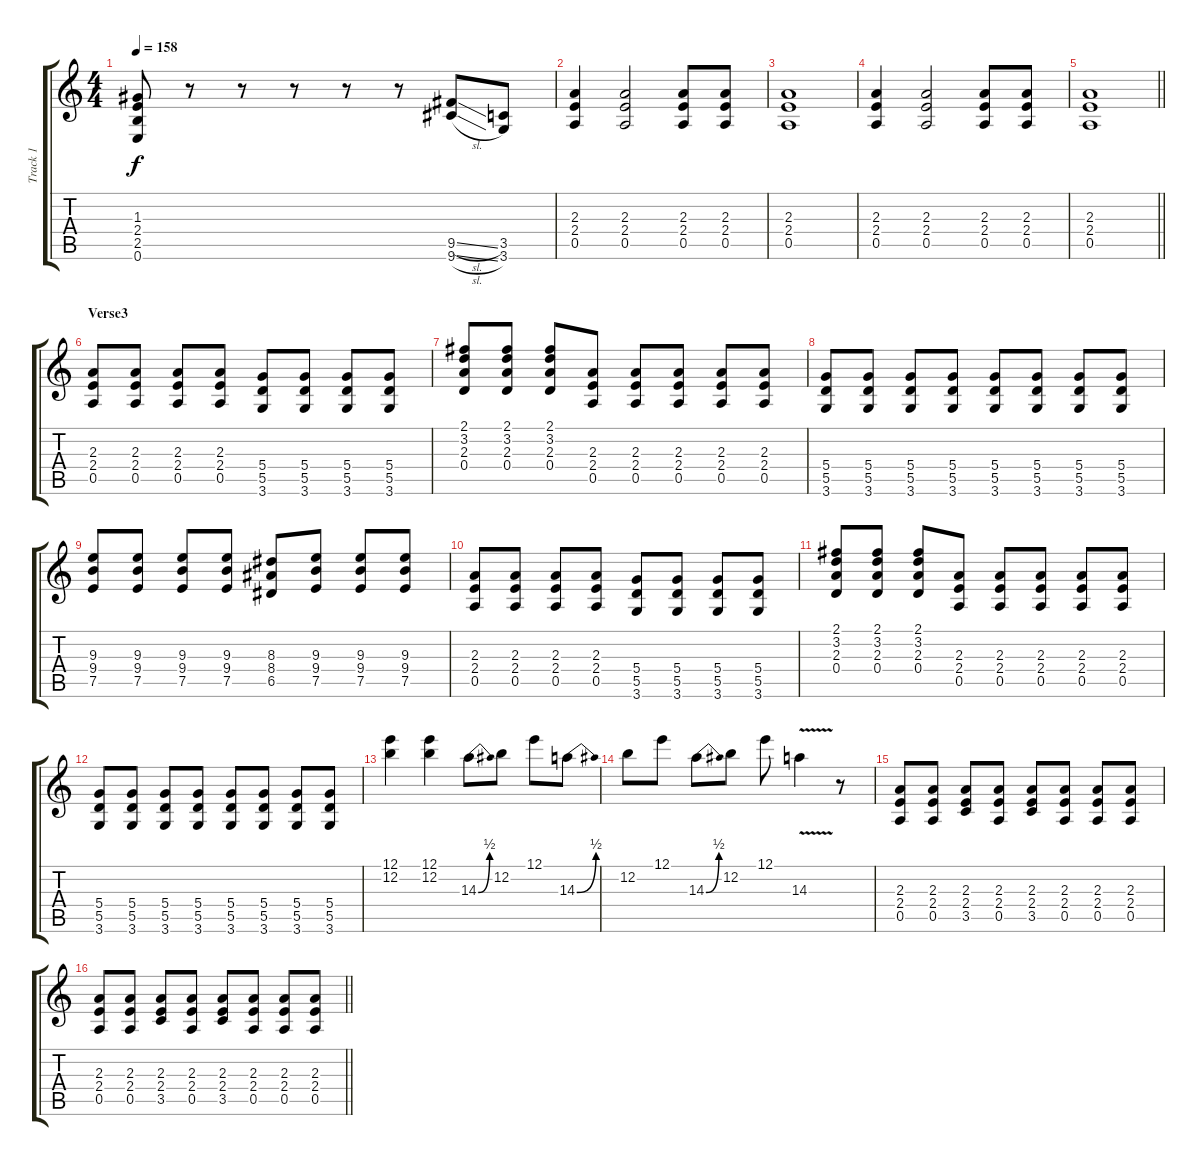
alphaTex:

\track ("Track 1" "Track 1") {instrument overdrivenguitar}
\staff {score tabs}
\tuning (E4 B3 G3 D3 A2 E2) {hide}
\ts (4 4)
\tempo 158
\clef g2
\ks c
(1.3 2.4 2.5 0.6).8{dy f} r.8 r.8 r.8 r.8 r.8 (9.5{sl} 9.6{sl}).8 (3.5 3.6).8 |
(2.3 2.4 0.5).4 (2.3 2.4 0.5).2 (2.3 2.4 0.5).8 (2.3 2.4 0.5).8 |
(2.3 2.4 0.5).1 |
(2.3 2.4 0.5).4 (2.3 2.4 0.5).2 (2.3 2.4 0.5).8 (2.3 2.4 0.5).8 |
\barLineRight lightlight
(2.3 2.4 0.5).1 |
\section ("" "Verse3")
(2.3 2.4 0.5).8 (2.3 2.4 0.5).8 (2.3 2.4 0.5).8 (2.3 2.4 0.5).8 (5.4 5.5 3.6).8 (5.4 5.5 3.6).8 (5.4 5.5 3.6).8 (5.4 5.5 3.6).8 |
(2.1 3.2 2.3 0.4).8 (2.1 3.2 2.3 0.4).8 (2.1 3.2 2.3 0.4).8 (2.3 2.4 0.5).8 (2.3 2.4 0.5).8 (2.3 2.4 0.5).8 (2.3 2.4 0.5).8 (2.3 2.4 0.5).8 |
(5.4 5.5 3.6).8 (5.4 5.5 3.6).8 (5.4 5.5 3.6).8 (5.4 5.5 3.6).8 (5.4 5.5 3.6).8 (5.4 5.5 3.6).8 (5.4 5.5 3.6).8 (5.4 5.5 3.6).8 |
(9.3 9.4 7.5).8 (9.3 9.4 7.5).8 (9.3 9.4 7.5).8 (9.3 9.4 7.5).8 (8.3 8.4 6.5).8 (9.3 9.4 7.5).8 (9.3 9.4 7.5).8 (9.3 9.4 7.5).8 |
(2.3 2.4 0.5).8 (2.3 2.4 0.5).8 (2.3 2.4 0.5).8 (2.3 2.4 0.5).8 (5.4 5.5 3.6).8 (5.4 5.5 3.6).8 (5.4 5.5 3.6).8 (5.4 5.5 3.6).8 |
(2.1 3.2 2.3 0.4).8 (2.1 3.2 2.3 0.4).8 (2.1 3.2 2.3 0.4).8 (2.3 2.4 0.5).8 (2.3 2.4 0.5).8 (2.3 2.4 0.5).8 (2.3 2.4 0.5).8 (2.3 2.4 0.5).8 |
(5.4 5.5 3.6).8 (5.4 5.5 3.6).8 (5.4 5.5 3.6).8 (5.4 5.5 3.6).8 (5.4 5.5 3.6).8 (5.4 5.5 3.6).8 (5.4 5.5 3.6).8 (5.4 5.5 3.6).8 |
(12.1 12.2).4 (12.1 12.2).4 14.3{be (bend 0 0 60 2)}.8 12.2.8 12.1.8 14.3{be (bend 0 0 60 2)}.8 |
12.2.8 12.1.8 14.3{be (bend 0 0 60 2)}.8 12.2.8 12.1.8 14.3{v}.4 r.8 |
(2.3 2.4 0.5).8 (2.3 2.4 0.5).8 (2.3 2.4 3.5).8 (2.3 2.4 0.5).8 (2.3 2.4 3.5).8 (2.3 2.4 0.5).8 (2.3 2.4 0.5).8 (2.3 2.4 0.5).8 |
\barLineRight lightlight
(2.3 2.4 0.5).8 (2.3 2.4 0.5).8 (2.3 2.4 3.5).8 (2.3 2.4 0.5).8 (2.3 2.4 3.5).8 (2.3 2.4 0.5).8 (2.3 2.4 0.5).8 (2.3 2.4 0.5).8
